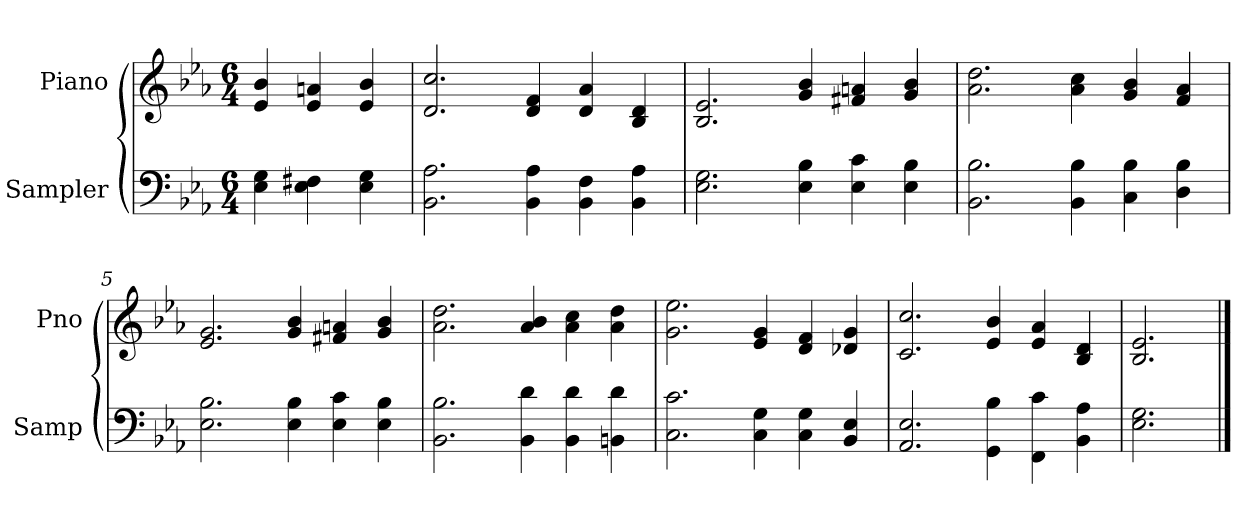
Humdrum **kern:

**kern	**kern
*part2	*part1
*staff2	*staff1
*I"Sampler	*I"Piano
*I'Samp	*I'Pno
*clefF4	*clefG2
*k[b-e-a-]	*k[b-e-a-]
*E-:	*E-:
*M6/4	*M6/4
=1	=1
4E- 4G	4e- 4b-
4E- 4F#X	4e- 4an
4E- 4G	4e- 4b-
=2	=2
2.BB- 2.A-	2.d 2.cc
4BB- 4A-	4d 4f
4BB- 4F	4d 4a-
4BB- 4A-	4B- 4d
=3	=3
2.E- 2.G	2.B- 2.e-
4E- 4B-	4g 4b-
4E- 4c	4f#X 4an
4E- 4B-	4g 4b-
=4	=4
2.BB- 2.B-	2.a- 2.dd
4BB- 4B-	4a- 4cc
4C 4B-	4g 4b-
4D 4B-	4f 4a-
=5	=5
2.E- 2.B-	2.e- 2.g
4E- 4B-	4g 4b-
4E- 4c	4f#X 4an
4E- 4B-	4g 4b-
=6	=6
2.BB- 2.B-	2.a- 2.dd
4BB- 4d	4a- 4b-
4BB- 4d	4a- 4cc
4BBn 4d	4a- 4dd
=7	=7
2.C 2.c	2.g 2.ee-
4C 4G	4e- 4g
4C 4G	4d 4f
4BB- 4E-	4d-X 4g
=8	=8
2.AA- 2.E-	2.c 2.cc
4GG 4B-	4e- 4b-
4FF 4c	4e- 4a-
4BB- 4A-	4B- 4d
=9	=9
2.E- 2.G	2.B- 2.e-
==	==
*-	*-
